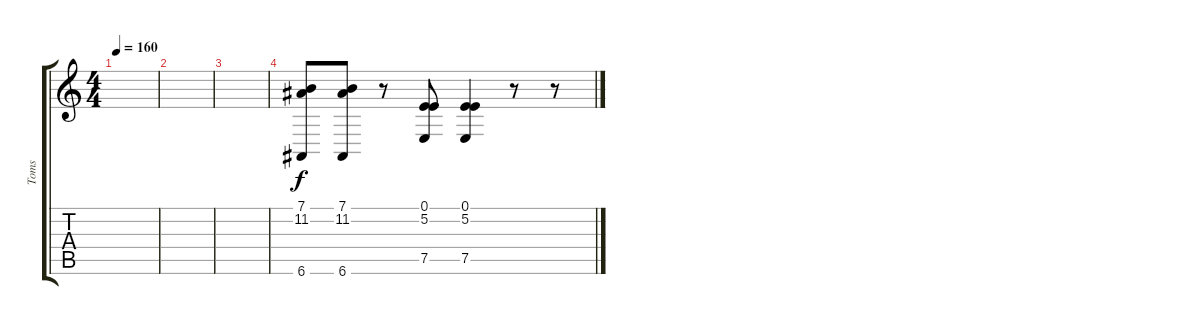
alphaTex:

\track ("Toms" "Toms") {instrument synthdrum}
\staff {score tabs}
\tuning (E4 B3 G3 D3 A2 E2) {hide}
\ts (4 4)
\tempo 160
\clef g2
\ks c
|
|
|
(7.1 11.2 6.6).8 (7.1 11.2 6.6).8 r.8 (0.1 5.2 7.5).8 (0.1 5.2 7.5).4 r.8 r.8
